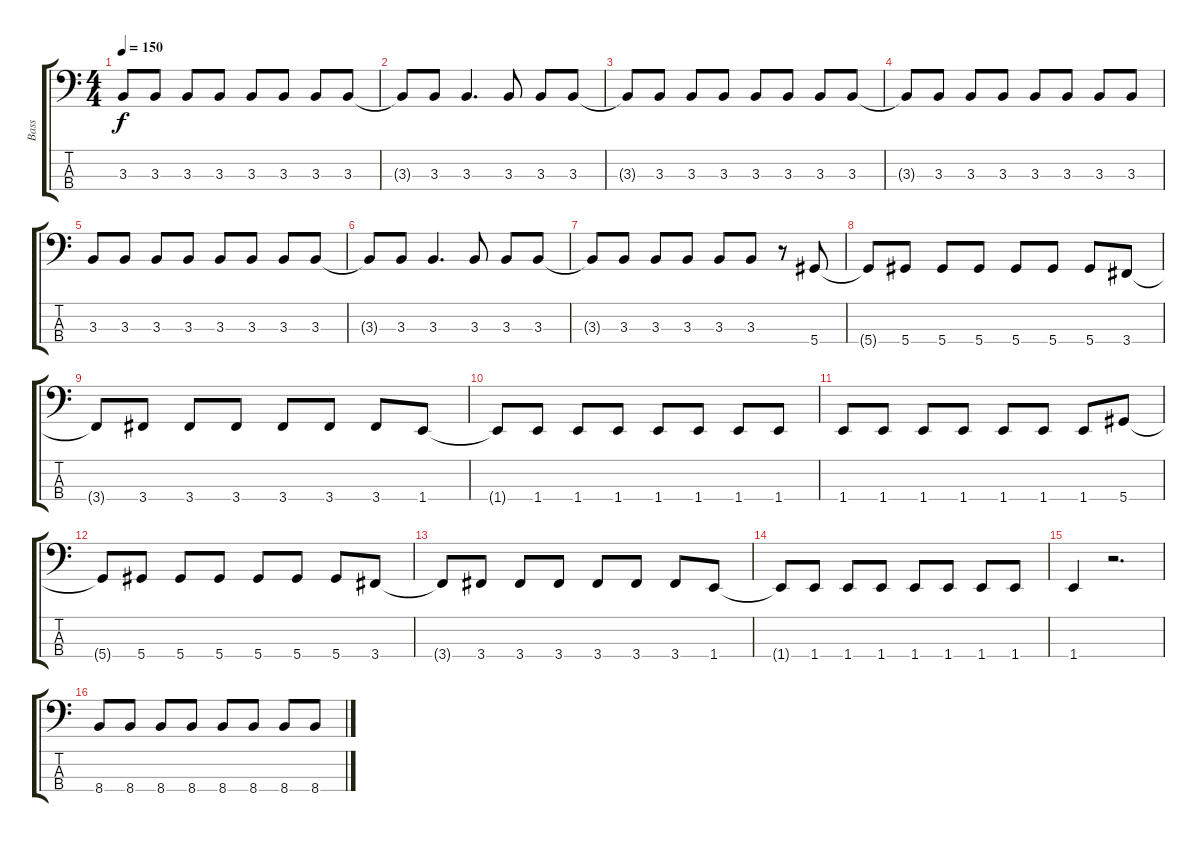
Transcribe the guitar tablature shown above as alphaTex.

\track ("Bass" "Bass") {instrument electricbassfinger}
\staff {score tabs}
\tuning (Gb2 Db2 Ab1 Eb1) {hide}
\ts (4 4)
\tempo 150
\clef f4
\ks c
3.3.8{dy f} 3.3.8 3.3.8 3.3.8 3.3.8 3.3.8 3.3.8 3.3.8 |
3.3{t}.8 3.3.8 3.3.4{d} 3.3.8 3.3.8 3.3.8 |
3.3{t}.8 3.3.8 3.3.8 3.3.8 3.3.8 3.3.8 3.3.8 3.3.8 |
3.3{t}.8 3.3.8 3.3.8 3.3.8 3.3.8 3.3.8 3.3.8 3.3.8 |
3.3.8 3.3.8 3.3.8 3.3.8 3.3.8 3.3.8 3.3.8 3.3.8 |
3.3{t}.8 3.3.8 3.3.4{d} 3.3.8 3.3.8 3.3.8 |
3.3{t}.8 3.3.8 3.3.8 3.3.8 3.3.8 3.3.8 r.8 5.4.8 |
5.4{t}.8 5.4.8 5.4.8 5.4.8 5.4.8 5.4.8 5.4.8 3.4.8 |
3.4{t}.8 3.4.8 3.4.8 3.4.8 3.4.8 3.4.8 3.4.8 1.4.8 |
1.4{t}.8 1.4.8 1.4.8 1.4.8 1.4.8 1.4.8 1.4.8 1.4.8 |
1.4.8 1.4.8 1.4.8 1.4.8 1.4.8 1.4.8 1.4.8 5.4.8 |
5.4{t}.8 5.4.8 5.4.8 5.4.8 5.4.8 5.4.8 5.4.8 3.4.8 |
3.4{t}.8 3.4.8 3.4.8 3.4.8 3.4.8 3.4.8 3.4.8 1.4.8 |
1.4{t}.8 1.4.8 1.4.8 1.4.8 1.4.8 1.4.8 1.4.8 1.4.8 |
1.4.4 r.2{d} |
8.4.8 8.4.8 8.4.8 8.4.8 8.4.8 8.4.8 8.4.8 8.4.8
